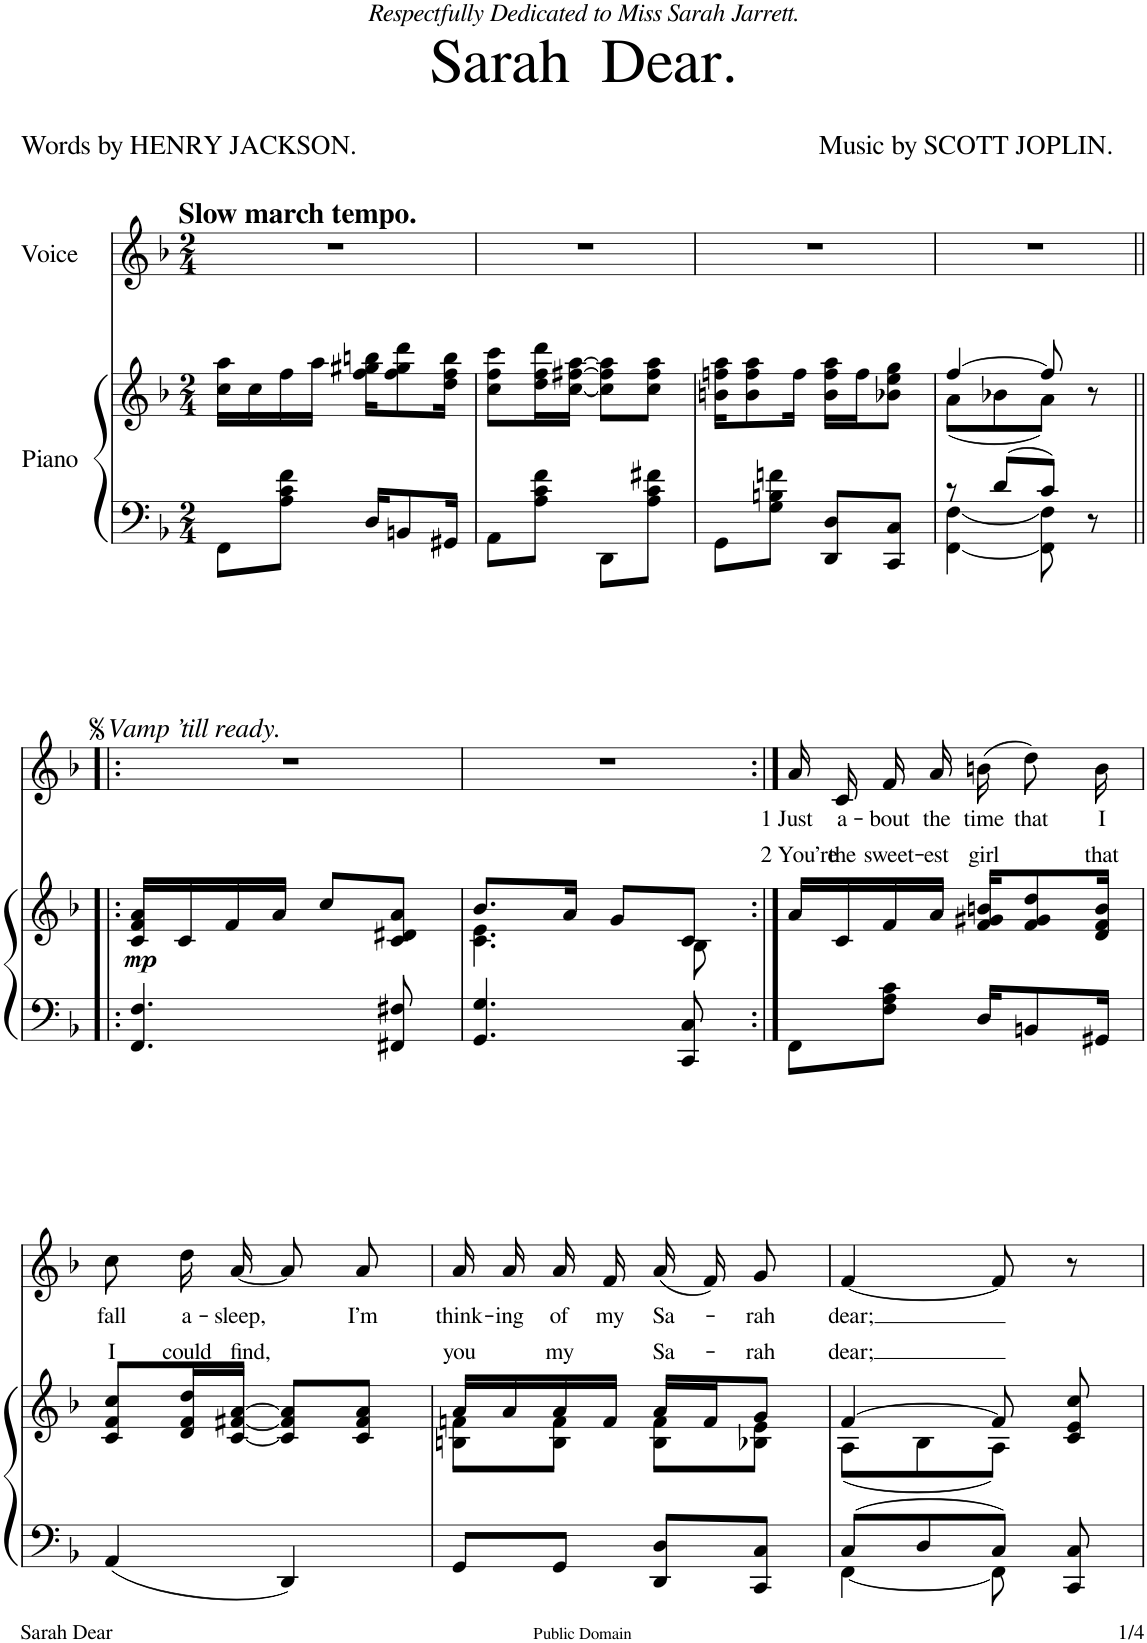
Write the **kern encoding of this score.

**kern	**kern	**dynam	**kern	**text	**text
*part2	*part2	*part2	*part1	*part1	*part1
*staff3	*staff2	*staff2/3	*staff1	*staff1	*staff1
*I"Piano	*	*	*I"Voice	*	*
*I'Pno	*	*	*	*	*
*clefF4	*clefG2	*	*clefG2	*	*
*k[b-]	*k[b-]	*	*k[b-]	*	*
*M2/4	*M2/4	*	*M2/4	*	*
=1	=1	=1	=1	=1	=1
!	!	!	!LO:TX:a:B:t=Slow march tempo.	!	!
8FF\L	16cc\ 16aa\LL	.	2r	.	.
.	16cc\	.	.	.	.
8A\ 8c\ 8f\J	16ff\	.	.	.	.
.	16aa\JJ	.	.	.	.
16D/KL	16ff\ 16gg#X\ 16bbn\KL	.	.	.	.
8BBn/	8ff\ 8gg#\ 8ddd\	.	.	.	.
16GG#X/Jk	16dd\ 16ff\ 16bb\Jk	.	.	.	.
=2	=2	=2	=2	=2	=2
8AA\L	8cc\ 8ff\ 8ccc\L	.	2r	.	.
8A\ 8c\ 8f\J	16dd\ 16ff\ 16ddd\L	.	.	.	.
.	[16cc\ [16ff#X\ [16aa\JJ	.	.	.	.
8DD\L	8cc\] 8ff#\] 8aa\]L	.	.	.	.
8A\ 8c\ 8f#X\J	8cc\ 8ff#\ 8aa\J	.	.	.	.
=3	=3	=3	=3	=3	=3
8GG\L	16bn\ 16ffn\ 16aa\KL	.	2r	.	.
.	8b\ 8ff\ 8aa\	.	.	.	.
8G\ 8Bn\ 8fn\J	.	.	.	.	.
.	16ff\Jk	.	.	.	.
8DD/ 8D/L	16b\ 16ff\ 16aa\LL	.	.	.	.
.	16ff\J	.	.	.	.
8CC/ 8C/J	8b-X\ 8ee\ 8gg\J	.	.	.	.
=4	=4	=4	=4	=4	=4
*^	*^	*	*	*	*
8r	[4FF\ [4F\	[4ff/	(8a\L	.	2r	.	.
8d/L	.	.	8b-X\	.	.	.	.
8c/J	8FF\] 8F\]	8ff/]	8a\J)	.	.	.	.
8r	8ryy	8r	8ryy	.	.	.	.
!!LO:LB:g=z
=5!|:	=5!|:	=5!|:	=5!|:	=5!|:	=5!|:	=5!|:	=5!|:
!	!	!	!	!	!LO:TX:a:i:t=Vamp ’till ready.	!	!
!	!	!	!	!LO:DY:b	!	!	!
*v	*v	*	*	*	*	*	*
*	*v	*v	*	*	*	*
4.FF/ 4.F/	16c/ 16f/ 16a/LL	mp	2r	.	.
.	16c/	.	.	.	.
.	16f/	.	.	.	.
.	16a/JJ	.	.	.	.
.	8cc/L	.	.	.	.
8FF#X/ 8F#X/	8c/ 8d#X/ 8a/J	.	.	.	.
=6	=6	=6	=6	=6	=6
*	*^	*	*	*	*
4.GG/ 4.G/	8.b-/L	4.c\ 4.e\	.	2r	.	.
.	16a/Jk	.	.	.	.	.
.	8g/L	.	.	.	.	.
8CC/ 8C/	8c/J	8B-\	.	.	.	.
=7:|!	=7:|!	=7:|!	=7:|!	=7:|!	=7:|!	=7:|!
!	!	!	!	!	!LO:LY:b	!LO:LY:b
*	*v	*v	*	*	*	*
8FF\L	16a/LL	.	16a/LL	1 Just	2 You’re
!	!	!	!	!LO:LY:b	!LO:LY:b
.	16c/	.	16c/J	a-	the
!	!	!	!	!LO:LY:b	!LO:LY:b
8F\ 8A\ 8c\J	16f/	.	16f/L	-bout	sweet-
!	!	!	!	!LO:LY:b	!LO:LY:b
.	16a/JJ	.	16a/JJ	the	-est
!	!	!	!	!LO:LY:b	!LO:LY:b
16D/KL	16f/ 16g#X/ 16bn/KL	.	(16bn\KL	time	girl
!	!	!	!	!LO:LY:b	!
8BBn/	8f/ 8g#/ 8dd/	.	8dd\)	that	.
!	!	!	!	!LO:LY:b	!LO:LY:b
16GG#X/Jk	16d/ 16f/ 16b/Jk	.	16b\Jk	I	that
!!LO:LB:g=z
=8	=8	=8	=8	=8	=8
!	!	!	!	!LO:LY:b	!LO:LY:b
4AA/	8c/ 8f/ 8cc/L	.	8cc\L	fall	I
!	!	!	!	!LO:LY:b	!LO:LY:b
.	16d/ 16f/ 16dd/L	.	16dd\L	a-	could
!	!	!	!	!LO:LY:b	!LO:LY:b
.	[16c/ [16f#X/ [16a/JJ	.	[16a\JJ	-sleep,	find,
4DD/	8c/] 8f#/] 8a/]L	.	8a/L]	.	.
!	!	!	!	!LO:LY:b	!
.	8c/ 8f#/ 8a/J	.	8a/J	I’m	.
=9	=9	=9	=9	=9	=9
*	*^	*	*	*	*
!	!	!	!	!	!LO:LY:b	!LO:LY:b
8GG/L	16a/LL	8Bn\ 8fn\L	.	16a/LL	think-	you
!	!	!	!	!	!LO:LY:b	!
.	16a/	.	.	16a/J	-ing	.
!	!	!	!	!	!LO:LY:b	!LO:LY:b
8GG/J	16a/	8B\ 8f\J	.	16a/L	of	my
!	!	!	!	!	!LO:LY:b	!
.	16f/JJ	.	.	16f/JJ	my	.
!	!	!	!	!	!LO:LY:b	!LO:LY:b
8DD/ 8D/L	16a/LL	8B\ 8f\L	.	(16a/LL	Sa-	Sa-
.	16f/J	.	.	16f/J)	.	.
!	!	!	!	!	!LO:LY:b	!LO:LY:b
8CC/ 8C/J	8g/J	8B-X\ 8e\J	.	8g/J	-rah	-rah
=10	=10	=10	=10	=10	=10	=10
*^	*	*	*	*	*	*
!	!	!	!	!	!	!LO:LY:b	!LO:LY:b
8C/L	[4FF\	[4f/	(8A\L	.	[4f/	dear;	dear;
8D/	.	.	8B-\	.	.	.	.
8C/J	8FF\]	8f/]	8A\J)	.	8f/]	.	.
8CC/ 8C/	8ryy	8c/ 8e/ 8cc/	8ryy	.	8r	.	.
*v	*v	*	*	*	*	*	*
*	*v	*v	*	*	*	*
=	=	=	=	=	=
*-	*-	*-	*-	*-	*-
